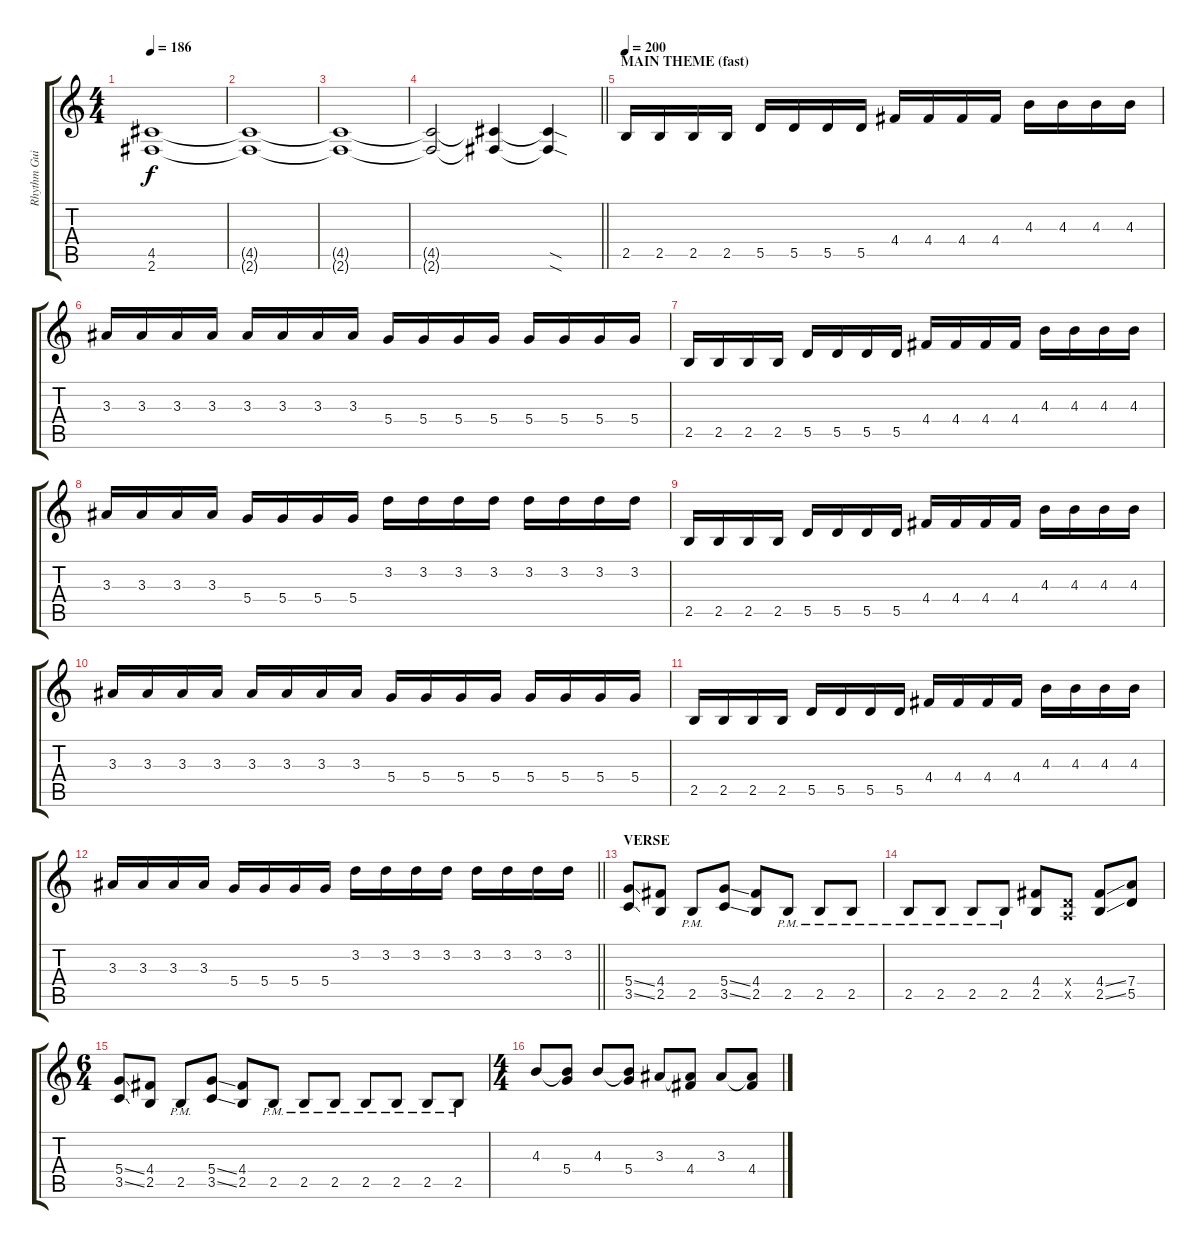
\track ("Rhythm Guitar 2 - Andy Carroll" "Rhythm Gui") {instrument distortionguitar}
\staff {score tabs}
\tuning (E4 B3 G3 D3 A2 E2) {hide}
\ts (4 4)
\tempo 186
\clef g2
\ks c
(4.5 2.6).1{dy f} |
(4.5{t} 2.6{t}).1 |
(4.5{t} 2.6{t}).1 |
\barLineRight lightlight
(4.5{t} 2.6{t}).2 (4.5{t} 2.6{t}).4 (4.5{sod t} 2.6{sod t}).4 |
\section ("" "MAIN THEME (fast)")
\tempo 200
2.5.16 2.5.16 2.5.16 2.5.16 5.5.16 5.5.16 5.5.16 5.5.16 4.4.16 4.4.16 4.4.16 4.4.16 4.3.16 4.3.16 4.3.16 4.3.16 |
3.3.16 3.3.16 3.3.16 3.3.16 3.3.16 3.3.16 3.3.16 3.3.16 5.4.16 5.4.16 5.4.16 5.4.16 5.4.16 5.4.16 5.4.16 5.4.16 |
2.5.16 2.5.16 2.5.16 2.5.16 5.5.16 5.5.16 5.5.16 5.5.16 4.4.16 4.4.16 4.4.16 4.4.16 4.3.16 4.3.16 4.3.16 4.3.16 |
3.3.16 3.3.16 3.3.16 3.3.16 5.4.16 5.4.16 5.4.16 5.4.16 3.2.16 3.2.16 3.2.16 3.2.16 3.2.16 3.2.16 3.2.16 3.2.16 |
2.5.16 2.5.16 2.5.16 2.5.16 5.5.16 5.5.16 5.5.16 5.5.16 4.4.16 4.4.16 4.4.16 4.4.16 4.3.16 4.3.16 4.3.16 4.3.16 |
3.3.16 3.3.16 3.3.16 3.3.16 3.3.16 3.3.16 3.3.16 3.3.16 5.4.16 5.4.16 5.4.16 5.4.16 5.4.16 5.4.16 5.4.16 5.4.16 |
2.5.16 2.5.16 2.5.16 2.5.16 5.5.16 5.5.16 5.5.16 5.5.16 4.4.16 4.4.16 4.4.16 4.4.16 4.3.16 4.3.16 4.3.16 4.3.16 |
\barLineRight lightlight
3.3.16 3.3.16 3.3.16 3.3.16 5.4.16 5.4.16 5.4.16 5.4.16 3.2.16 3.2.16 3.2.16 3.2.16 3.2.16 3.2.16 3.2.16 3.2.16 |
\section ("" "VERSE")
(5.4{ss} 3.5{ss}).8 (4.4 2.5).8 2.5{pm}.8 (5.4{ss} 3.5{ss}).8 (4.4 2.5).8 2.5{pm}.8 2.5{pm}.8 2.5{pm}.8 |
2.5{pm}.8 2.5{pm}.8 2.5{pm}.8 2.5{pm}.8 (4.4 2.5).8 (0.4{x} 0.5{x}).8 (4.4{ss} 2.5{ss}).8 (7.4 5.5).8 |
\ts (6 4)
(5.4{ss} 3.5{ss}).8 (4.4 2.5).8 2.5{pm}.8 (5.4{ss} 3.5{ss}).8 (4.4 2.5).8 2.5{pm}.8 2.5{pm}.8 2.5{pm}.8 2.5{pm}.8 2.5{pm}.8 2.5{pm}.8 2.5{pm}.8 |
\ts (4 4)
4.3.8 (4.3{t} 5.4).8 4.3.8 (4.3{t} 5.4).8 3.3.8 (3.3{t} 4.4).8 3.3.8 (3.3{t} 4.4).8
